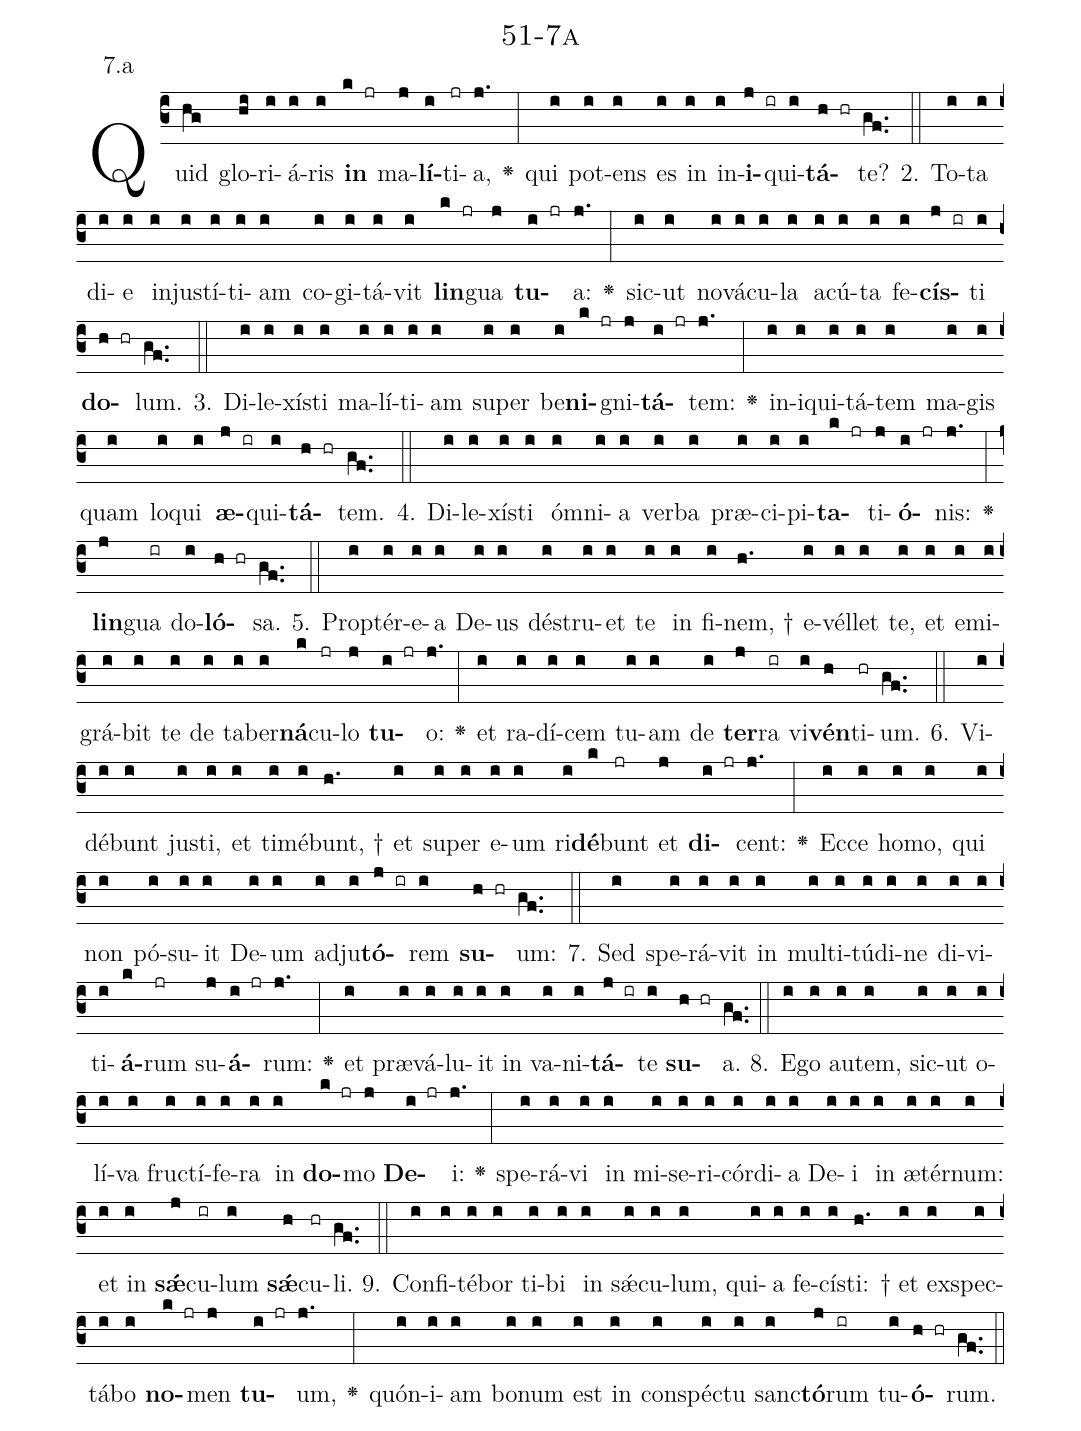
name: 51-7a;
annotation: 7.a;
%%
(c3)Quid(hg) glo(hi)ri(i)á(i)ris(i) <b>in</b>(k jr) ma(j)<b>lí</b>(i)ti(jr)a,(j.) <v>\greheightstar</v>(:) qui(i) pot(i)ens(i) es(i) in(i) in(i)<b>i</b>(j ir)qui(i)<b>tá</b>(h hr)te?(gf..) (::)
2. To(i)ta(i) di(i)e(i) in(i)jus(i)tí(i)ti(i)am(i) co(i)gi(i)tá(i)vit(i) <b>lin</b>(k jr)gua(j) <b>tu</b>(i jr)a:(j.) <v>\greheightstar</v>(:) sic(i)ut(i) no(i)vá(i)cu(i)la(i) a(i)cú(i)ta(i) fe(i)<b>cís</b>(j ir)ti(i) <b>do</b>(h hr)lum.(gf..) (::)
3. Di(i)le(i)xís(i)ti(i) ma(i)lí(i)ti(i)am(i) su(i)per(i) be(i)<b>ni</b>(k jr)gni(j)<b>tá</b>(i jr)tem:(j.) <v>\greheightstar</v>(:) in(i)i(i)qui(i)tá(i)tem(i) ma(i)gis(i) quam(i) lo(i)qui(i) <b>æ</b>(j ir)qui(i)<b>tá</b>(h hr)tem.(gf..) (::)
4. Di(i)le(i)xís(i)ti(i) óm(i)ni(i)a(i) ver(i)ba(i) præ(i)ci(i)pi(i)<b>ta</b>(k jr)ti(j)<b>ó</b>(i jr)nis:(j.) <v>\greheightstar</v>(:) <b>lin</b>(j)gua(ir) do(i)<b>ló</b>(h hr)sa.(gf..) (::)
5. Prop(i)tér(i)e(i)a(i) De(i)us(i) dé(i)stru(i)et(i) te(i) in(i) fi(i)nem, †(h.) e(i)vél(i)let(i) te,(i) et(i) e(i)mi(i)grá(i)bit(i) te(i) de(i) ta(i)ber(i)<b>ná</b>(k)cu(jr)lo(j) <b>tu</b>(i jr)o:(j.) <v>\greheightstar</v>(:) et(i) ra(i)dí(i)cem(i) tu(i)am(i) de(i) <b>ter</b>(j)ra(ir) vi(i)<b>vén</b>(h)ti(hr)um.(gf..) (::)
6. Vi(i)dé(i)bunt(i) jus(i)ti,(i) et(i) ti(i)mé(i)bunt, †(h.) et(i) su(i)per(i) e(i)um(i) ri(i)<b>dé</b>(k)bunt(jr) et(j) <b>di</b>(i jr)cent:(j.) <v>\greheightstar</v>(:) Ec(i)ce(i) ho(i)mo,(i) qui(i) non(i) pó(i)su(i)it(i) De(i)um(i) ad(i)ju(i)<b>tó</b>(j ir)rem(i) <b>su</b>(h hr)um:(gf..) (::)
7. Sed(i) spe(i)rá(i)vit(i) in(i) mul(i)ti(i)tú(i)di(i)ne(i) di(i)vi(i)ti(i)<b>á</b>(k)rum(jr) su(j)<b>á</b>(i jr)rum:(j.) <v>\greheightstar</v>(:) et(i) præ(i)vá(i)lu(i)it(i) in(i) va(i)ni(i)<b>tá</b>(j ir)te(i) <b>su</b>(h hr)a.(gf..) (::)
8. E(i)go(i) au(i)tem,(i) sic(i)ut(i) o(i)lí(i)va(i) fruc(i)tí(i)fe(i)ra(i) in(i) <b>do</b>(k jr)mo(j) <b>De</b>(i jr)i:(j.) <v>\greheightstar</v>(:) spe(i)rá(i)vi(i) in(i) mi(i)se(i)ri(i)cór(i)di(i)a(i) De(i)i(i) in(i) æ(i)tér(i)num:(i) et(i) in(i) <b>sǽ</b>(j)cu(ir)lum(i) <b>sǽ</b>(h)cu(hr)li.(gf..) (::)
9. Con(i)fi(i)té(i)bor(i) ti(i)bi(i) in(i) sǽ(i)cu(i)lum,(i) qui(i)a(i) fe(i)cís(i)ti: †(h.) et(i) ex(i)spec(i)tá(i)bo(i) <b>no</b>(k jr)men(j) <b>tu</b>(i jr)um,(j.) <v>\greheightstar</v>(:) quón(i)i(i)am(i) bo(i)num(i) est(i) in(i) con(i)spéc(i)tu(i) sanc(i)<b>tó</b>(j)rum(ir) tu(i)<b>ó</b>(h hr)rum.(gf..) (::)
